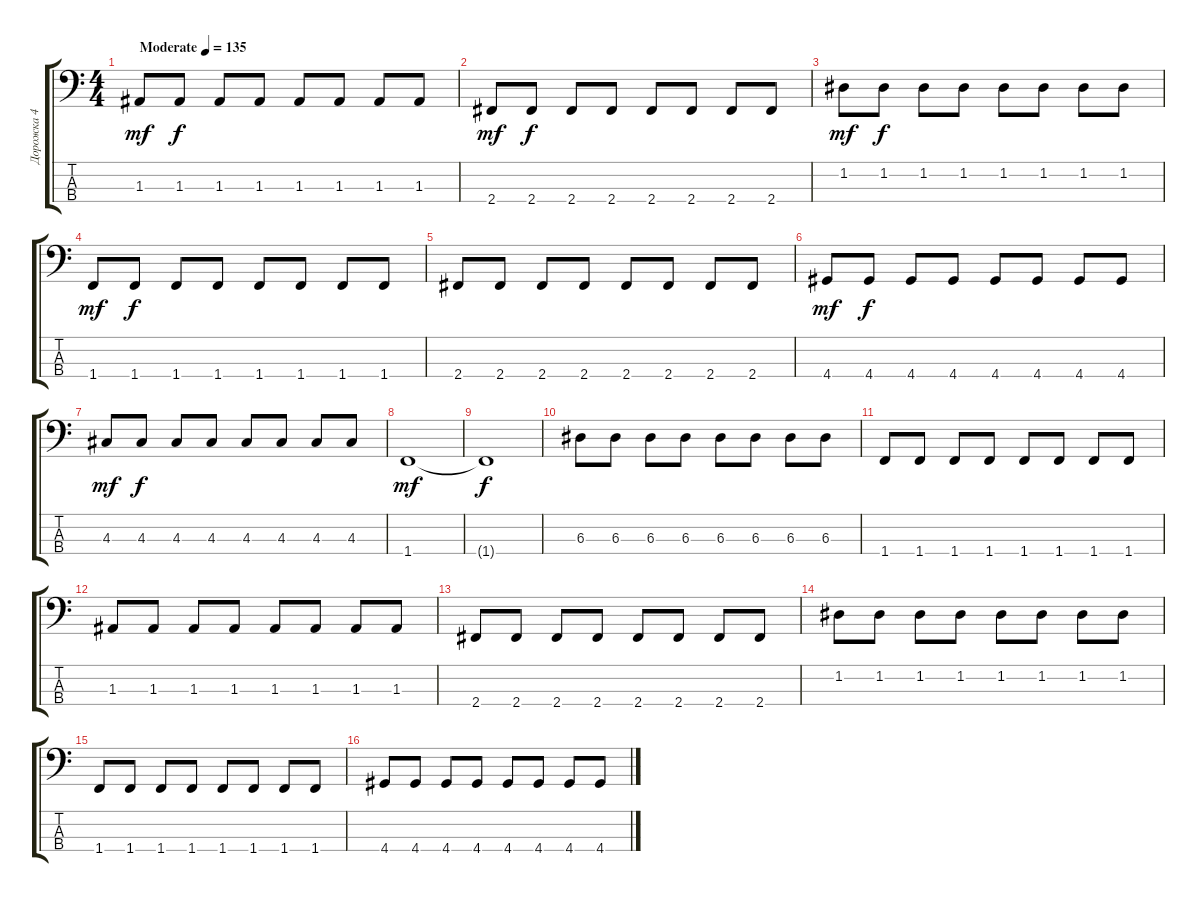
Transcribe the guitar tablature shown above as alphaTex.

\track ("Дорожка 4" "Дорожка 4") {instrument slapbass2}
\staff {score tabs}
\tuning (G2 D2 A1 E1) {hide}
\ts (4 4)
\tempo (135 "Moderate")
\clef f4
\ks c
1.3.8{dy mf instrument slapbass2} 1.3.8{dy f} 1.3.8 1.3.8 1.3.8 1.3.8 1.3.8 1.3.8 |
2.4.8{dy mf} 2.4.8{dy f} 2.4.8 2.4.8 2.4.8 2.4.8 2.4.8 2.4.8 |
1.2.8{dy mf} 1.2.8{dy f} 1.2.8 1.2.8 1.2.8 1.2.8 1.2.8 1.2.8 |
1.4.8{dy mf} 1.4.8{dy f} 1.4.8 1.4.8 1.4.8 1.4.8 1.4.8 1.4.8 |
2.4.8 2.4.8 2.4.8 2.4.8 2.4.8 2.4.8 2.4.8 2.4.8 |
4.4.8{dy mf} 4.4.8{dy f} 4.4.8 4.4.8 4.4.8 4.4.8 4.4.8 4.4.8 |
4.3.8{dy mf} 4.3.8{dy f} 4.3.8 4.3.8 4.3.8 4.3.8 4.3.8 4.3.8 |
1.4.1{dy mf} |
1.4{t}.1{dy f} |
6.3.8 6.3.8 6.3.8 6.3.8 6.3.8 6.3.8 6.3.8 6.3.8 |
1.4.8 1.4.8 1.4.8 1.4.8 1.4.8 1.4.8 1.4.8 1.4.8 |
1.3.8 1.3.8 1.3.8 1.3.8 1.3.8 1.3.8 1.3.8 1.3.8 |
2.4.8 2.4.8 2.4.8 2.4.8 2.4.8 2.4.8 2.4.8 2.4.8 |
1.2.8 1.2.8 1.2.8 1.2.8 1.2.8 1.2.8 1.2.8 1.2.8 |
1.4.8 1.4.8 1.4.8 1.4.8 1.4.8 1.4.8 1.4.8 1.4.8 |
4.4.8 4.4.8 4.4.8 4.4.8 4.4.8 4.4.8 4.4.8 4.4.8
